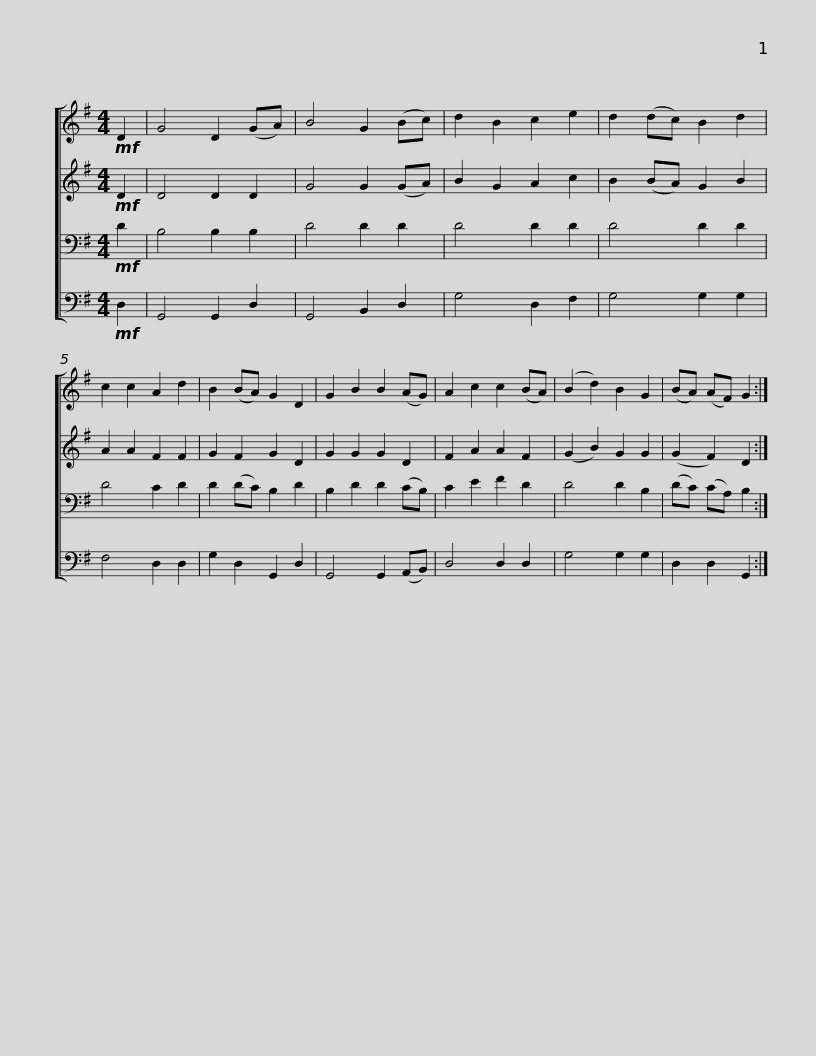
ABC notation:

X:1
%%score [ 1 2 3 4 ]
L:1/8
M:4/4
I:linebreak $
K:G
V:1 treble
V:2 treble
V:3 bass
V:4 bass
V:1
!mf! D2 | G4 D2 (GA) | B4 G2 (Bc) | d2 B2 c2 e2 | d2 (dc) B2 d2 | %5
 c2 c2 A2 d2 | B2 (BA) G2 D2 |$ G2 B2 B2 (AG) | A2 c2 c2 (BA) | (B2 d2) B2 G2 | %10
 (BA) (AF) G2 :| %11
V:2
!mf! D2 | D4 D2 D2 | G4 G2 (GA) | B2 G2 A2 c2 | B2 (BA) G2 B2 | %5
 A2 A2 F2 F2 | G2 F2 G2 D2 |$ G2 G2 G2 D2 | F2 A2 A2 F2 | (G2 B2) G2 G2 | %10
 (G2 F2) D2 :| %11
V:3
!mf! D2 | B,4 B,2 B,2 | D4 D2 D2 | D4 D2 D2 | D4 D2 D2 | %5
 D4 C2 D2 | D2 (DC) B,2 D2 |$ B,2 D2 D2 (CB,) | C2 E2 F2 D2 | D4 D2 B,2 | %10
 (DC) (CA,) B,2 :| %11
V:4
!mf! D,2 | G,,4 G,,2 D,2 | G,,4 B,,2 D,2 | G,4 D,2 F,2 | G,4 G,2 G,2 | %5
 F,4 D,2 D,2 | G,2 D,2 G,,2 D,2 |$ G,,4 G,,2 (A,,B,,) | D,4 D,2 D,2 | G,4 G,2 G,2 | %10
 D,2 D,2 G,,2 :| %11
